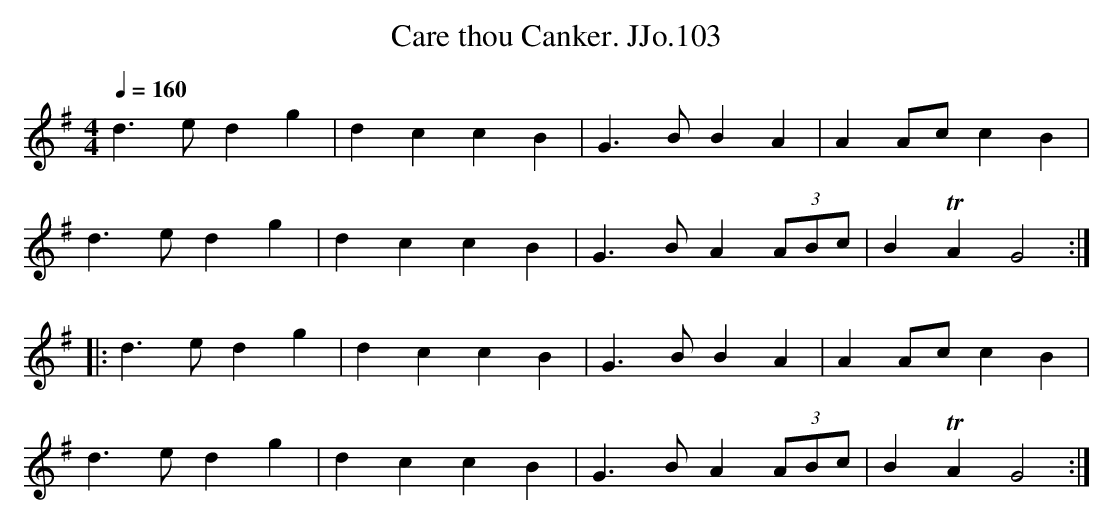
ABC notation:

X:1
T:Care thou Canker. JJo.103
M:4/4
L:1/8
Q:1/4=160
K:G
d3ed2g2|d2c2c2B2|G3BB2A2|A2Ac c2B2|
d3ed2g2|d2c2c2B2|G3BA2(3ABc|B2TA2G4:|
|:d3ed2g2|d2c2c2B2|G3BB2A2|A2Ac c2B2|
d3ed2g2|d2c2c2B2|G3BA2(3ABc|B2TA2G4:|
